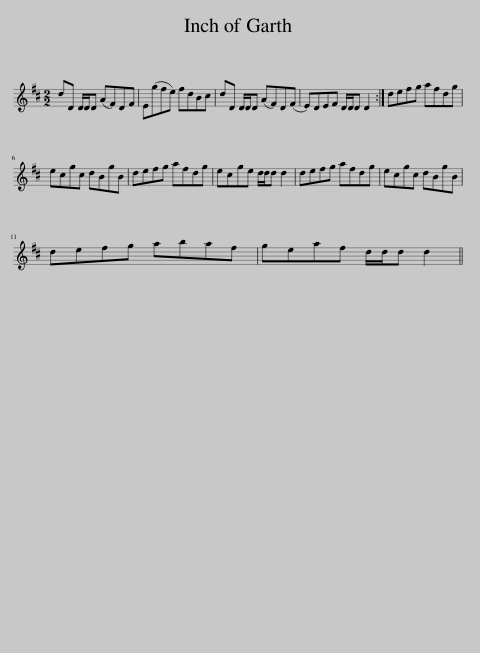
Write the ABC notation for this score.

X:1
L:1/8
M:2/2
I:linebreak $
K:D
V:1 treble
V:1
 dD D/D/D (AF)DF | E(gfe) fdBc | dD D/D/D (AF)D(F | E)DEF D/D/D D2 :| defg afdg |$ %5
 ecgc dBgB | defg afdg | ecge d/d/d d2 | defg afdg | ecgc dBgB |$ %10
 defg abaf | geaf d/d/d d2 || %12
